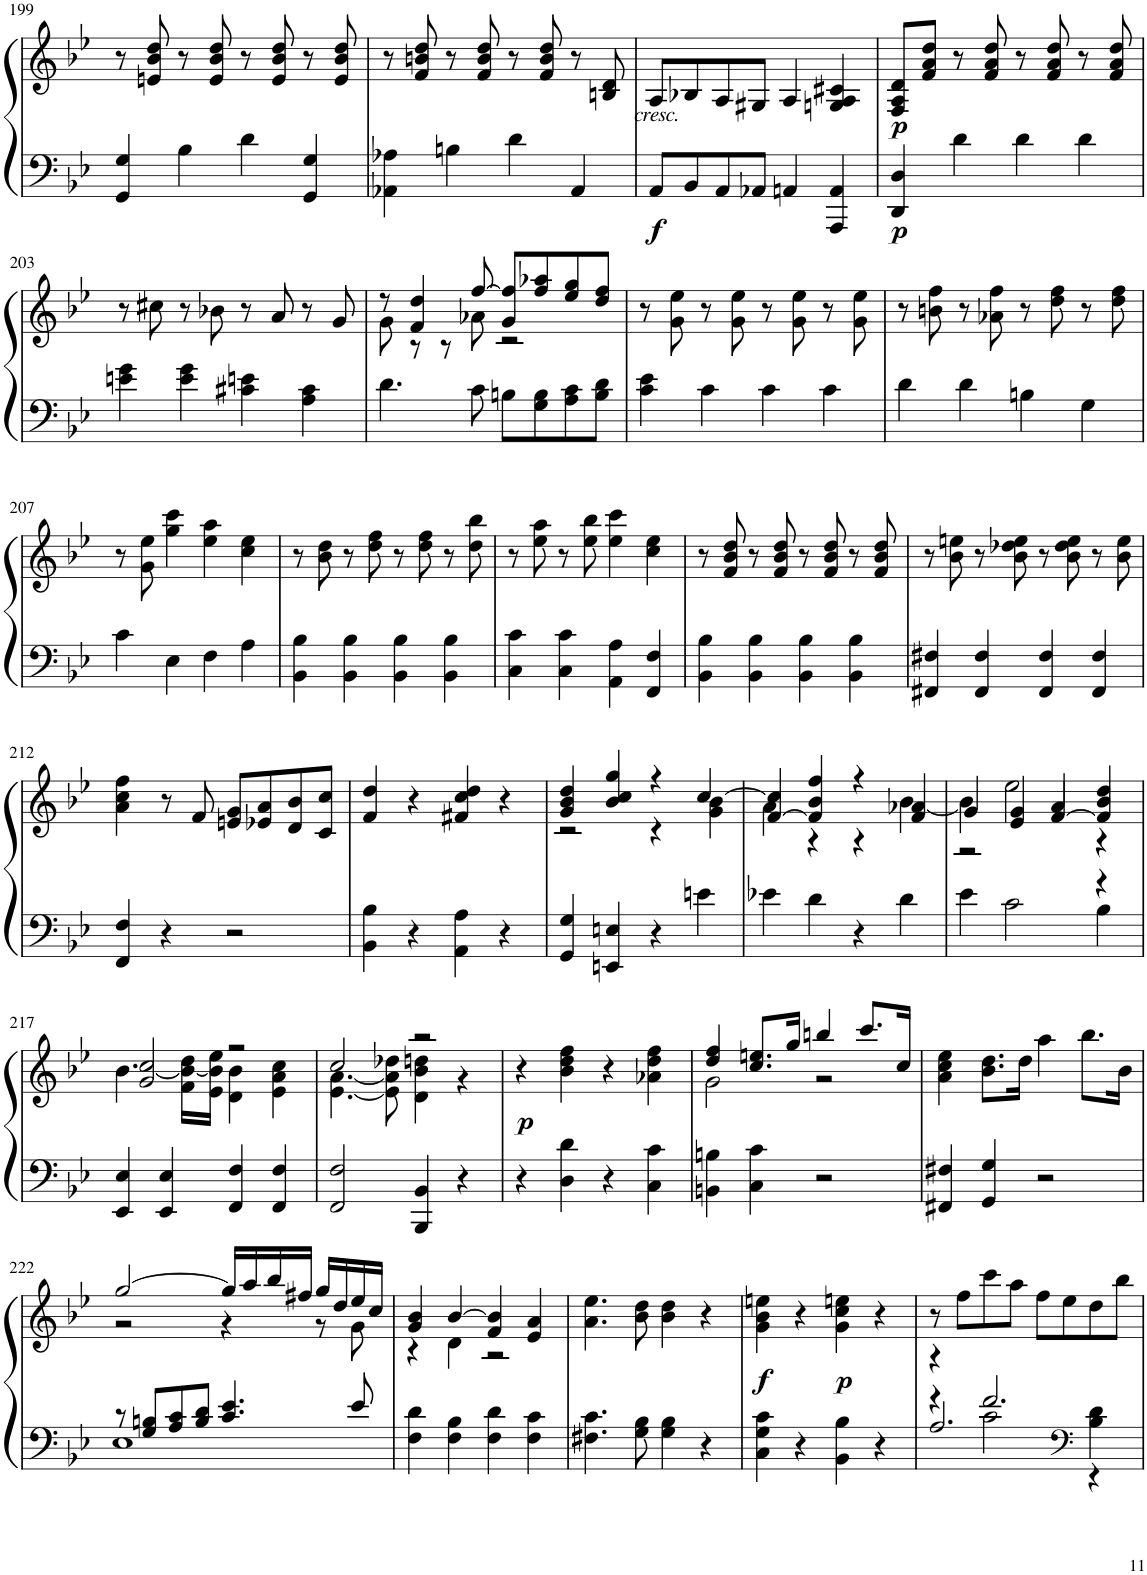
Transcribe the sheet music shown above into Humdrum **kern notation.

**kern	**kern	**dynam
*part1	*part1	*part1
*staff2	*staff1	*staff1/2
*I"Piano	*	*
*I'Pia.	*	*
!!LO:PB:g=z
*clefF4	*clefG2	*
*k[b-e-]	*k[b-e-]	*
*M4/4	*M4/4	*
*met(c)	*met(c)	*
=199	=199	=199
4GG/ 4G/	8r	.
.	8en/ 8b-/ 8dd/	.
4B-\	8r	.
.	8e/ 8b-/ 8dd/	.
4d\	8r	.
.	8e/ 8b-/ 8dd/	.
4GG/ 4G/	8r	.
.	8e/ 8b-/ 8dd/	.
=200	=200	=200
4AA-X\ 4A-X\	8r	.
.	8f/ 8bn/ 8dd/	.
4Bn\	8r	.
.	8f/ 8b/ 8dd/	.
4d\	8r	.
.	8f/ 8b/ 8dd/	.
4AA-/	8r	.
.	8Bn/ 8d/	.
=201	=201	=201
!	!	!LO:DY:b=2
!	!	!LO:DY:n=1:b
8AA/L	8A/L	f other-dynamics
8BB-/	8B-X/	.
8AA/	8A/	.
8AA-X/J	8G#X/J	.
4AAn/	4A/	.
4AAA/ 4AA/	4Gn/ 4A/ 4c#X/	.
=202	=202	=202
!	!	!LO:DY:b=2
!	!	!LO:DY:n=1:b
4DD/ 4D/	8F/ 8A/ 8d/L	p p
.	8f/ 8a/ 8dd/J	.
4d\	8r	.
.	8f/ 8a/ 8dd/	.
4d\	8r	.
.	8f/ 8a/ 8dd/	.
4d\	8r	.
.	8f/ 8a/ 8dd/	.
!!LO:LB:g=z
=203	=203	=203
4en\ 4g\	8r	.
.	8cc#X\	.
4e\ 4g\	8r	.
.	8b-X\	.
4c#X\ 4en\	8r	.
.	8a/	.
4A\ 4c#\	8r	.
.	8g/	.
=204	=204	=204
*	*^	*
4.d\	8r	8g\	.
.	4f/ 4dd/	8r	.
.	.	8r	.
8c\	[8ff/	8a-X\	.
8Bn\L	8g/ 8ff/]L	2r	.
8G\ 8B\	8ff/ 8aa-X/	.	.
8A\ 8c\	8ee-/ 8gg/	.	.
8B\ 8d\J	8dd/ 8ff/J	.	.
*	*v	*v	*
=205	=205	=205
4c\ 4e-\	8r	.
.	8g\ 8ee-\	.
4c\	8r	.
.	8g\ 8ee-\	.
4c\	8r	.
.	8g\ 8ee-\	.
4c\	8r	.
.	8g\ 8ee-\	.
=206	=206	=206
4d\	8r	.
.	8bn\ 8ff\	.
4d\	8r	.
.	8a-X\ 8ff\	.
4Bn\	8r	.
.	8dd\ 8ff\	.
4G\	8r	.
.	8dd\ 8ff\	.
!!LO:LB:g=z
=207	=207	=207
4c\	8r	.
.	8g\ 8ee-\	.
4E-\	4gg\ 4ccc\	.
4F\	4ee-\ 4aa\	.
4A\	4cc\ 4ee-\	.
=208	=208	=208
4BB-\ 4B-\	8r	.
.	8b-\ 8dd\	.
4BB-\ 4B-\	8r	.
.	8dd\ 8ff\	.
4BB-\ 4B-\	8r	.
.	8dd\ 8ff\	.
4BB-\ 4B-\	8r	.
.	8dd\ 8bb-\	.
=209	=209	=209
4C\ 4c\	8r	.
.	8ee-\ 8aa\	.
4C\ 4c\	8r	.
.	8ee-\ 8bb-\	.
4AA\ 4A\	4ee-\ 4ccc\	.
4FF/ 4F/	4cc\ 4ee-\	.
=210	=210	=210
4BB-\ 4B-\	8r	.
.	8f/ 8b-/ 8dd/	.
4BB-\ 4B-\	8r	.
.	8f/ 8b-/ 8dd/	.
4BB-\ 4B-\	8r	.
.	8f/ 8b-/ 8dd/	.
4BB-\ 4B-\	8r	.
.	8f/ 8b-/ 8dd/	.
=211	=211	=211
4FF#X/ 4F#X/	8r	.
.	8b-\ 8een\	.
4FF#/ 4F#/	8r	.
.	8b-\ 8dd-X\ 8ee\	.
4FF#/ 4F#/	8r	.
.	8b-\ 8dd-\ 8ee\	.
4FF#/ 4F#/	8r	.
.	8b-\ 8ee\	.
!!LO:LB:g=z
=212	=212	=212
4FF/ 4F/	4a\ 4cc\ 4ff\	.
4r	8r	.
.	8f/	.
2r	8en/ 8g/L	.
.	8e-X/ 8a/	.
.	8d/ 8b-/	.
.	8c/ 8cc/J	.
=213	=213	=213
4BB-\ 4B-\	4f/ 4dd/	.
4r	4r	.
4AA\ 4A\	4f#X/ 4cc/ 4dd/	.
4r	4r	.
=214	=214	=214
*	*^	*
4GG/ 4G/	4g/ 4b-/ 4dd/	2r	.
4EEn/ 4En/	4b-/ 4cc/ 4gg/	.	.
4r	4r	4r	.
4en\	[4cc/	4g\ 4b-\	.
=215	=215	=215	=215
4e-X\	[4f/ 4cc/]	4a\	.
4d\	4f/] 4b-/ 4ff/	4r	.
4r	4r	4r	.
4d\	4f/ 4a-X/	[4b-\	.
=216	=216	=216	=216
*	*	*^	*
4e-\	4g/	4b-\]	2r	.
2c\	4e-/ 4g/	2ee-\	.	.
.	[4f/	.	4a/	.
4B-\	4f/] 4b-/ 4dd/	4r	4r	.
*	*	*v	*v	*
!!LO:LB:g=z
=217	=217	=217	=217
4EE-/ 4E-/	2g/ 2cc/	[4.b-\	.
4EE-/ 4E-/	.	.	.
.	.	16f\ 16b-\_ 16dd\LL	.
.	.	16e-\ 16b-\] 16ee-\JJ	.
4FF/ 4F/	2r	4d\ 4b-\	.
4FF/ 4F/	.	4e-\ 4a\ 4cc\	.
=218	=218	=218	=218
2FF/ 2F/	2cc/	[4.e-\ [4.a\	.
.	.	8e-\] 8a\] 8dd-X\	.
4BBB-/ 4BB-/	2r	4d\ 4b-\ 4ddn\	.
4r	.	4r	.
=219	=219	=219	=219
!	!	!	!LO:DY:b
*	*v	*v	*
4r	4r	p
4D\ 4d\	4b-\ 4dd\ 4ff\	.
4r	4r	.
4C\ 4c\	4a-X\ 4dd\ 4ff\	.
=220	=220	=220
*	*^	*
4BBn\ 4Bn\	4dd/ 4ff/	2g\	.
4C\ 4c\	8.cc/ 8.een/L	.	.
.	16gg/Jk	.	.
2r	4bbn/	2r	.
.	8.ccc/L	.	.
.	16cc/Jk	.	.
*	*v	*v	*
=221	=221	=221
4FF#X/ 4F#X/	4a\ 4cc\ 4ee-\	.
4GG/ 4G/	8.b-\ 8.dd\L	.
.	16dd\Jk	.
2r	4aa\	.
.	8.bb-\L	.
.	16b-\Jk	.
!!LO:LB:g=z
=222	=222	=222
*^	*^	*
8r	1E-	[2gg/	2r	.
8G/ 8Bn/L	.	.	.	.
8A/ 8c/	.	.	.	.
8B/ 8d/J	.	.	.	.
4.c/ 4.e-/	.	16gg/LL]	4r	.
.	.	16aa/	.	.
.	.	16bb-/	.	.
.	.	16ff#X/JJ	.	.
.	.	16gg/LL	8r	.
.	.	16dd/	.	.
8e-/	.	16ee-/	8g\	.
.	.	16cc/JJ	.	.
*v	*v	*	*	*
=223	=223	=223	=223
4F\ 4d\	4g/ 4b-/	4r	.
4F\ 4B-\	[4b-/	4d\	.
4F\ 4d\	4f/ 4b-/]	2r	.
4F\ 4c\	4e-/ 4a/	.	.
*	*v	*v	*
=224	=224	=224
4.F#X\ 4.c\	4.a\ 4.ee-\	.
8G\ 8B-\	8b-\ 8dd\	.
4G\ 4B-\	4b-\ 4dd\	.
4r	4r	.
=225	=225	=225
!	!	!LO:DY:b
4C\ 4G\ 4c\	4g\ 4b-\ 4een\	f
4r	4r	.
!	!	!LO:DY:b
4BB-\ 4B-\	4g\ 4cc\ 4een\	p
4r	4r	.
=226	=226	=226
*^	*	*
*	*^	*	*
4r	4r	2.A/	8r	.
.	.	.	8ff\L	.
2.f/	2c\	.	8ccc\	.
.	.	.	8aa\J	.
.	.	.	8ff\L	.
.	.	.	8ee-\	.
*clefF4	*	*	*	*
.	4B-\ 4d\	4r	8dd\	.
.	.	.	8bb-\J	.
*v	*v	*v	*	*
=	=	=
*-	*-	*-
